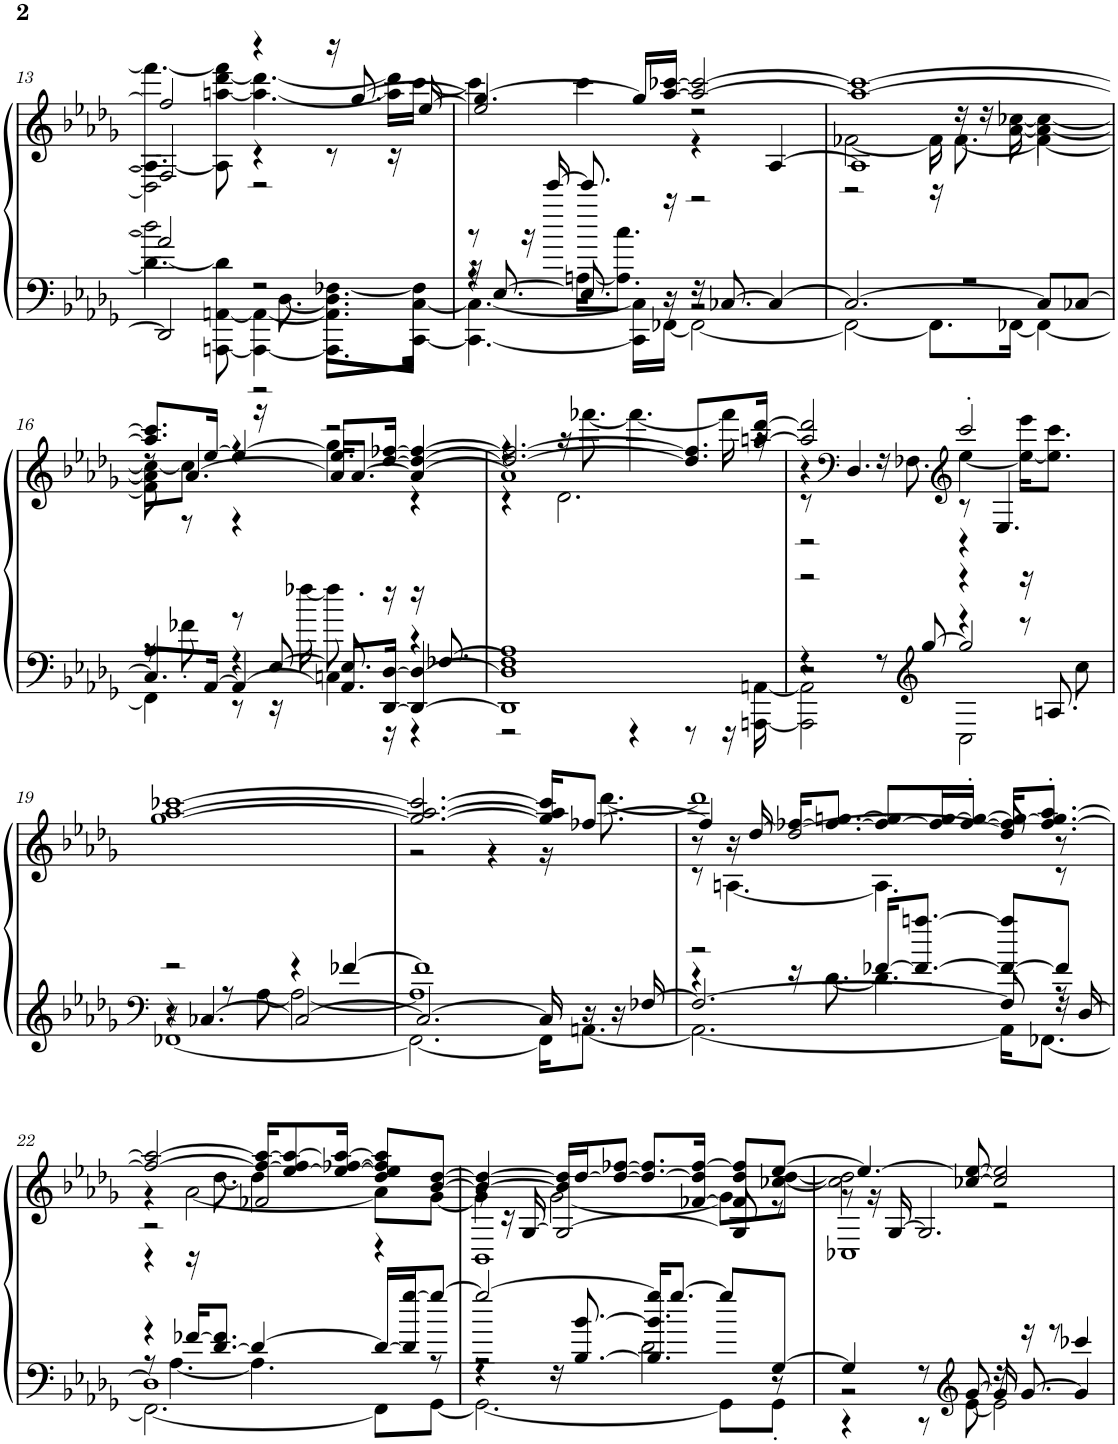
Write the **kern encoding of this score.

**kern	**kern
*part1	*part1
*staff2	*staff1
*I"Piano	*
*I'Pno.	*
!!LO:PB:g=z
*clefF4	*clefG2
*k[b-e-a-d-g-]	*k[b-e-a-d-g-]
*M4/4	*M4/4
=13	=13
*^	*^
*	*^	*	*^
*	*	*^	*	*	*^
2a-/]	4.d-\_	2DD-/]	2dd-\]	2F-/]	4.A-\_ 4.fff-\_	2ff-/]	2D-\]
.	[8AAAn\ [8AAn\ 8d-\]	.	.	.	8A-\] [8aan\ [8ddd-\ 8fff-\]	.	.
2r	4AAA\_ 4AA\_	2r	16r	4r	4.aa\_ 4.ddd-\_	4r	2r
.	.	.	[8.D-\	.	.	.	.
.	8.AAA\] 8.AA\] [8.F-X\L	.	8.D-\L]	16r	.	8r	.
.	.	.	.	[8.gg-/	.	.	.
.	.	.	.	.	16aa\] 16ddd-\]LL	16r	.
.	16F-\Jk]	.	[16CC\ [16C\Jk	.	[16ccc\JJ	[16ee-/	.
*	*	*	*	*	*	*v	*v
=14	=14	=14	=14	=14	=14	=14
8r	4r	16r	4.CC\_ 4.C\_	4.gg-/_	4ccc\]	2ee-/]
.	.	[8.E-/	.	.	.	.
16r	.	.	.	.	.	.
[16eee-/	.	.	.	.	.	.
8.eee-/]	[16An\KL	8.E-/]	.	.	4ccc\	.
.	8.A\] 8.cc\J	.	.	.	.	.
.	.	.	16CC\] 16C\]LL	16gg-/LL]	.	.
16r	.	16r	[16FF-X\JJ	[16aa-/ [16ccc-X/JJ	.	.
2r	2r	16r	2FF-\_	2aa-/_ 2ccc-/_	2r	4r
.	.	[8.C-X/	.	.	.	.
.	.	4C-/_	.	.	.	[4A-/
*	*	*v	*v	*	*	*
=15	=15	=15	=15	=15	=15
*	*	*	*	*	*^
1r	2.C-/_	2FF-\_	1aa-_ 1ccc-_	[2f-X\	1A-]	2r
.	.	8.FF-\L]	.	16f-\]	.	16r
.	.	.	.	16r	.	[8.f-\
.	.	.	.	16r	.	.
.	.	[16FF-X\Jk	.	[16a-\ [16cc-X\	.	.
.	8C-/L]	4FF-\_	.	4a-\_ 4cc-\_	.	4f-\_
.	[8C-X/J	.	.	.	.	.
!!LO:LB:g=z	!!	!!	!!
=16	=16	=16	=16	=16	=16	=16
*	*	*^	*	*	*	*
4A-/	8r	8.C-/L]	4FF-\]	8.aa-/] 8.ccc-/]L	8a-\] 8cc-\_L	8r	8f-\]
.	8f-X'\	.	.	.	8cc-\J]	[4.a-/	8r
.	.	[16AA-/Jk	.	[16ee-/Jk	.	.	.
8r	4r	4AA-/_	8r	4ee-/_	4r	.	4r
[8E-/	.	.	16r	.	.	.	.
.	.	.	[16ff-X\	.	.	.	.
8.E-/]	4Cn\	8.AA-/L]	8.ff-\]	8.ee-/L]	2r	16a-/KL]	4gg-\
.	.	.	.	.	.	[8.a-/J	.
16r	.	[16DD-/ [16D-/Jk	16r	[16dd-/ [16ff-X/Jk	.	.	.
16r	4r	4DD-/_ 4D-/_	4r	4dd-/_ 4ff-/_	.	4a-/_	4r
[8.F-X/	.	.	.	.	.	.	.
=17	=17	=17	=17	=17	=17	=17	=17
1F-]	1A-	1DD-] 1D-]	2r	2.dd-/_ 2.ff-/_	4r	1a-]	4r
.	.	.	.	.	16r	.	2.d-\
.	.	.	.	.	[8.fff-X\	.	.
.	.	.	4r	.	4.fff-\_	.	.
.	.	.	8r	8.dd-/] 8.ff-/]L	.	.	.
.	.	.	16r	.	16fff-\]	.	.
.	.	.	[16AAAn\ [16AAn\	[16aan/ [16ddd-/Jk	16r	.	.
=18	=18	=18	=18	=18	=18	=18	=18
2r	2r	4r	2AAA\] 2AA\]	2aa/] 2ddd-/]	4r	8r	2r
*	*	*	*	*clefF4	*	*	*
.	.	.	.	.	.	4.D-/	.
.	.	8r	.	.	16r	.	.
.	.	.	.	.	8.F-X\	.	.
*clefG2	*	*	*	*	*	*	*
.	.	[8gg-/	.	.	.	.	.
*	*	*	*	*clefG2	*	*	*
4r	4r	2gg-/]	2C\	2ccc'/	[4ee-\	8r	4r
.	.	.	.	.	.	4.E-/	.
16r	8r	.	.	.	16ee-\KL_	.	4eee-\
8.An/	.	.	.	.	8.ee-\] 8.ccc\J	.	.
.	8cc\	.	.	.	.	.	.
*	*	*	*	*v	*v	*v	*v
!!LO:LB:g=z
=19	=19	=19	=19	=19
*clefF4	*	*	*	*
2r	4r	8r	[1FF-X	[1gg- [1aa- [1ccc-X
.	.	[4.C-X/	.	.
.	8r	.	.	.
.	[8A-\	.	.	.
4r	2A-\_	2C-/_	.	.
[4f-X/	.	.	.	.
=20	=20	=20	=20	=20
*	*	*	*	*^
1f-]	1A-]	2.C-/_	2.FF-\_	2.gg-/_ 2.aa-/_ 2.ccc-/_	2r
.	.	.	.	.	4r
.	.	16C-/]	16FF-\KL]	16gg-/] 16aa-/] 16ccc-/]KL	16r
.	.	16r	[8.AAn\J	[8.ff-X/J	[8.ddd-\
.	.	16r	.	.	.
.	.	[16F-X/	.	.	.
=21	=21	=21	=21	=21	=21
*	*	*	*	*^	*^
2r	4r	2.F-/_	2.AA\_	4ff-/]	1ddd-]	8r	8r
.	.	.	.	.	.	16r	[4.An\
.	.	.	.	.	.	[16dd-/	.
.	16r	.	.	[16ff-X/KL	.	2dd-/_	.
.	[8.d-\	.	.	8.ff-/_ [8.ggn/J	.	.	.
[16f-X/KL	4.d-\]	.	.	8ff-/_ 8gg/]L	.	.	4.A\]
8.f-/_ [8.aan/J	.	.	.	.	.	.	.
.	.	.	.	16ff-/] [16gg/L	.	.	.
.	.	.	.	[16ff-/' 16gg/_'JJ	.	.	.
8f-/_ 8aa/]L	.	8F-/]	16AA\KL]	16ff-/] 16gg/_KL	.	8dd-/]	.
.	.	.	[8.FF-X\J	[8.ff-/' 8.gg/]' [8.aa-/'J	.	.	.
8f-/J]	8r	16r	.	.	.	8r	8r
.	.	[16D-/	.	.	.	.	.
!!LO:LB:g=z	!!	!!	!!
=22	=22	=22	=22	=22	=22	=22	=22
4r	8r	1D-]	2.FF-\_	2ff-/_ 2aa-/_	4r	2r	4r
.	[4.A-\	.	.	.	.	.	.
[16f-X/KL	.	.	.	.	[2a-\	.	16r
[8.d-/ 8.f-/]J	.	.	.	.	.	.	[8.dd-\
4d-/_	4.A-\]	.	.	16ff-/_ 16aa-/_KL	.	2f-X/	4dd-\]
.	.	.	.	[8ee-/ 8ff-/] 8aa-/_	.	.	.
.	.	.	.	16ee-/_ [16ff-X/ 16aa-/_Jk	.	.	.
16d-/LL_	.	.	8FF-\L]	8dd-/ 8ee-/] 8ff-/] 8aa-/]L	8a-\L]	.	4r
16d-/] [16gg-/J	.	.	.	.	.	.	.
8gg-/J_	8r	.	[8GG-\J	[8b-/ [8dd-/J	[8g-\J	.	.
=23	=23	=23	=23	=23	=23	=23	=23
2gg-/_	2r	4r	2.GG-\_	4b-/_ 4dd-/_	4g-\]	8r	1BB-
.	.	.	.	.	.	16r	.
.	.	.	.	.	.	[16G-/	.
.	.	16r	.	16b-/] 16dd-/]LL	[2g-\	2G-/_	.
.	.	[8.B-/ [8.b-/	.	[16dd-/J	.	.	.
.	.	.	.	8dd-/_ [8ff-X/J	.	.	.
16gg-/KL]	2d-\	4.B-/] 4.b-/]	.	8.dd-/_ 8.ff-/]L	.	.	.
[8.gg-/J	.	.	.	.	.	.	.
.	.	.	.	[16f-X/ 16dd-/] [16ff-/Jk	.	.	.
8gg-/L]	.	.	8GG-\L]	8f-/] 8dd-/ 8ff-/]L	8g-\L]	8G-/]	.
[8G-/J	.	8r	8GG-'\J	[8ee-/J	[8cc-X\ [8dd-\J	8r	.
*	*	*v	*v	*	*	*	*
=24	=24	=24	=24	=24	=24	=24
4G-/]	2r	4r	4.ee-/_	2cc-\] 2dd-\]	8r	1C-X
.	.	.	.	.	16r	.
.	.	.	.	.	[16G-/	.
8r	.	8r	.	.	2.G-/]	.
*clefG2	*	*	*	*	*	*
[8g-/	.	[8e-\	[8cc-X/ 8ee-/_	.	.	.
16g-/]	16r	2e-\]	2cc-/] 2ee-/]	2r	.	.
16r	[8.g-/	.	.	.	.	.
8r	.	.	.	.	.	.
4ccc-X/	4g-/]	.	.	.	.	.
*v	*v	*v	*	*	*	*
*	*v	*v	*v	*v
=	=
*-	*-
